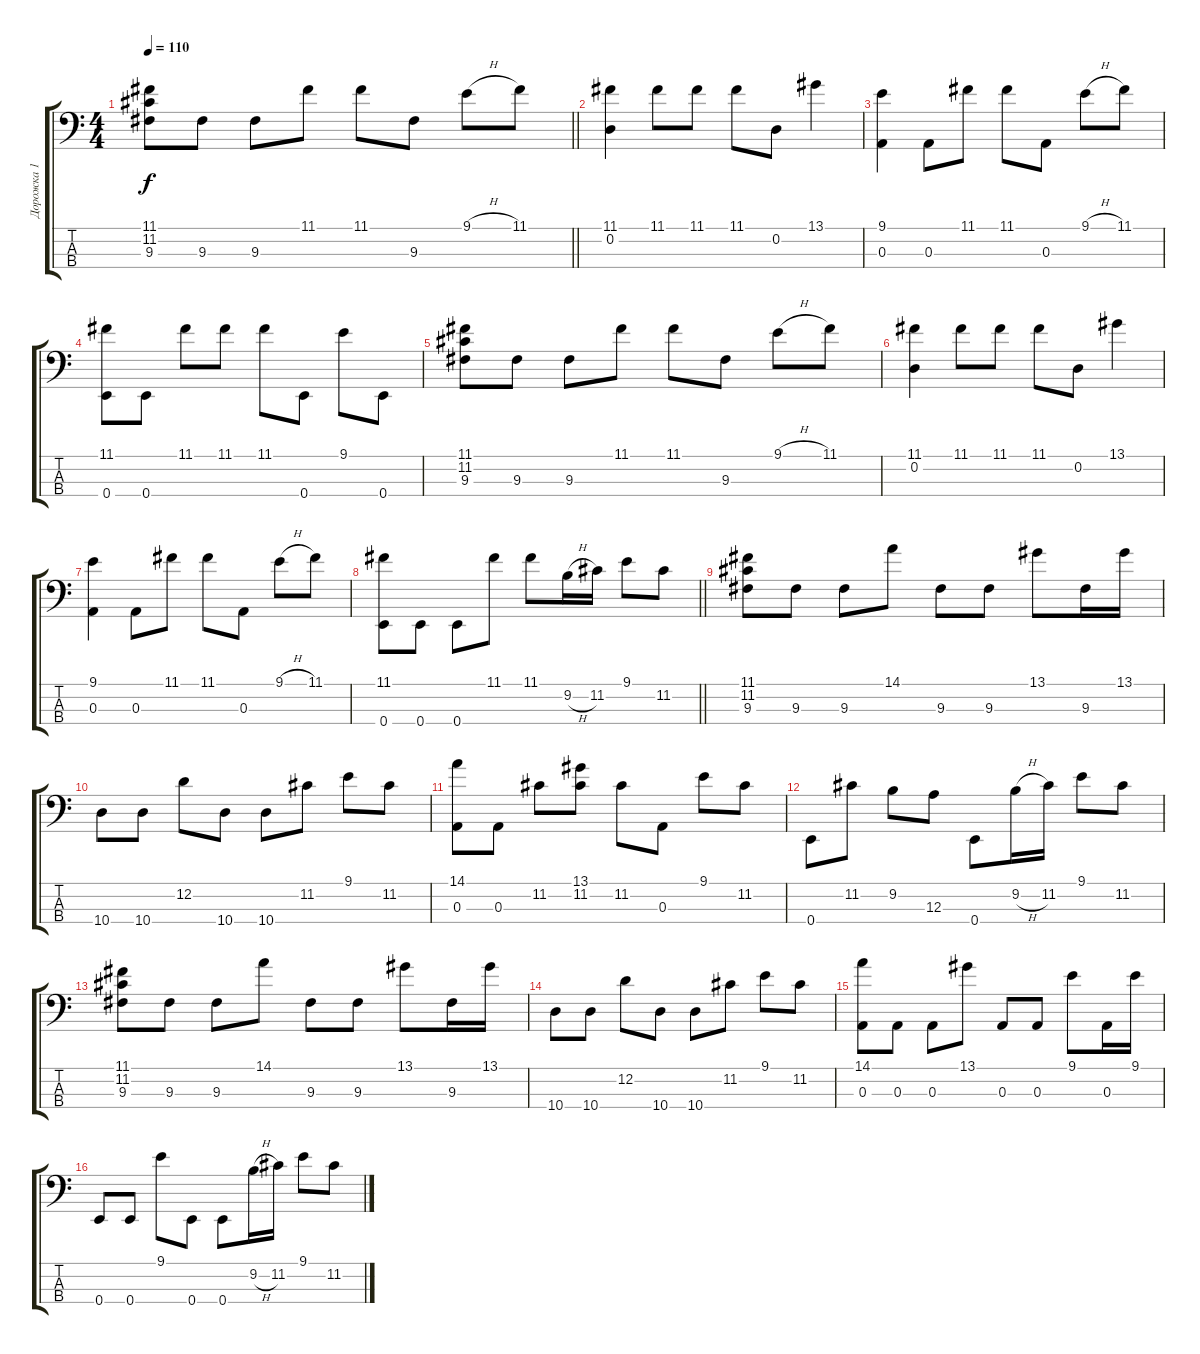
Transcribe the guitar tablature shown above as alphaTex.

\track ("Дорожка 1" "Дорожка 1") {instrument electricbassfinger}
\staff {score tabs}
\tuning (G2 D2 A1 E1) {hide}
\ts (4 4)
\section ("" "")
\tempo 110
\clef f4
\barLineRight lightlight
\ks c
(11.1 11.2 9.3).8{dy f} 9.3.8 9.3.8 11.1.8 11.1.8 9.3.8 9.1{h}.8 11.1.8 |
(11.1 0.2).4 11.1.8 11.1.8 11.1.8 0.2.8 13.1.4 |
(9.1 0.3).4 0.3.8 11.1.8 11.1.8 0.3.8 9.1{h}.8 11.1.8 |
(11.1 0.4).8 0.4.8 11.1.8 11.1.8 11.1.8 0.4.8 9.1.8 0.4.8 |
(11.1 11.2 9.3).8 9.3.8 9.3.8 11.1.8 11.1.8 9.3.8 9.1{h}.8 11.1.8 |
(11.1 0.2).4 11.1.8 11.1.8 11.1.8 0.2.8 13.1.4 |
(9.1 0.3).4 0.3.8 11.1.8 11.1.8 0.3.8 9.1{h}.8 11.1.8 |
\barLineRight lightlight
(11.1 0.4).8 0.4.8 0.4.8 11.1.8 11.1.8 9.2{h}.16 11.2.16 9.1.8 11.2.8 |
\section ("" "")
(11.1 11.2 9.3).8 9.3.8 9.3.8 14.1.8 9.3.8 9.3.8 13.1.8 9.3.16 13.1.16 |
10.4.8 10.4.8 12.2.8 10.4.8 10.4.8 11.2.8 9.1.8 11.2.8 |
(14.1 0.3).8 0.3.8 11.2.8 (13.1 11.2).8 11.2.8 0.3.8 9.1.8 11.2.8 |
0.4.8 11.2.8 9.2.8 12.3.8 0.4.8 9.2{h}.16 11.2.16 9.1.8 11.2.8 |
(11.1 11.2 9.3).8 9.3.8 9.3.8 14.1.8 9.3.8 9.3.8 13.1.8 9.3.16 13.1.16 |
10.4.8 10.4.8 12.2.8 10.4.8 10.4.8 11.2.8 9.1.8 11.2.8 |
(14.1 0.3).8 0.3.8 0.3.8 13.1.8 0.3.8 0.3.8 9.1.8 0.3.16 9.1.16 |
0.4.8 0.4.8 9.1.8 0.4.8 0.4.8 9.2{h}.16 11.2.16 9.1.8 11.2.8
